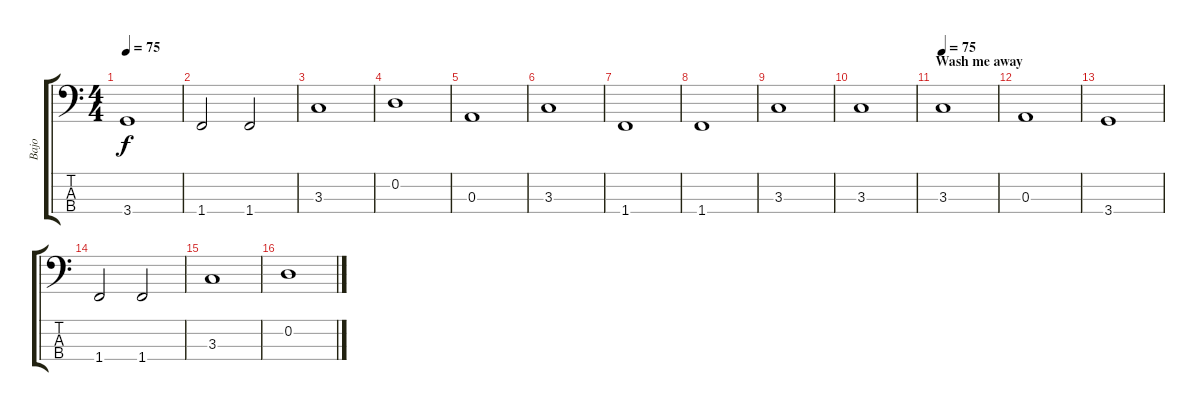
\track ("Bajo" "Bajo") {instrument fretlessbass}
\staff {score tabs}
\tuning (G2 D2 A1 E1) {hide}
\ts (4 4)
\tempo 75
\clef f4
\ks c
3.4.1{dy f} |
1.4.2 1.4.2 |
3.3.1 |
0.2.1 |
0.3.1 |
3.3.1 |
1.4.1 |
1.4.1 |
3.3.1 |
3.3.1 |
\section ("" "Wash me away")
\tempo 75
3.3.1 |
0.3.1 |
3.4.1 |
1.4.2 1.4.2 |
3.3.1 |
0.2.1
